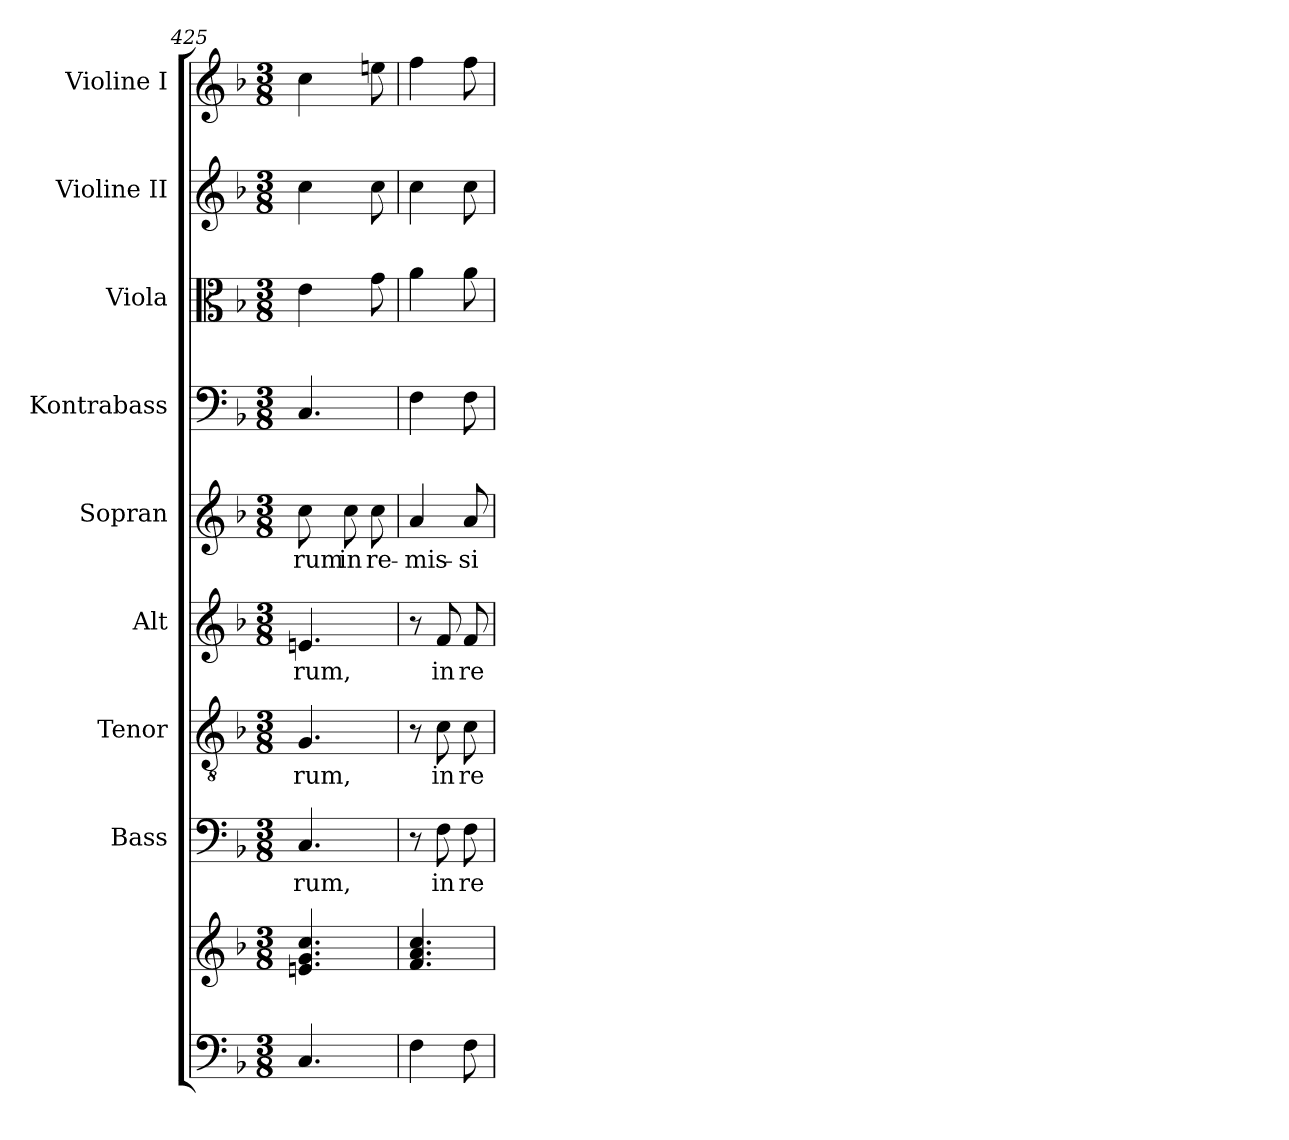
**kern	**kern	**kern	**text	**kern	**text	**kern	**text	**kern	**text	**kern	**kern	**kern	**kern
*part9	*part9	*part8	*part8	*part7	*part7	*part6	*part6	*part5	*part5	*part4	*part3	*part2	*part1
*staff10	*staff9	*staff8	*staff8	*staff7	*staff7	*staff6	*staff6	*staff5	*staff5	*staff4	*staff3	*staff2	*staff1
*	*	*I"Bass	*	*I"Tenor	*	*I"Alt	*	*I"Sopran	*	*I"Kontrabass	*I"Viola	*I"Violine II	*I"Violine I
*	*	*I'B.	*	*I'T.	*	*I'A.	*	*I'S.	*	*I'Kb.	*I'Vla.	*I'Vl. II	*I'Vl. I
*clefF4	*clefG2	*clefF4	*	*clefGv2	*	*clefG2	*	*clefG2	*	*clefF4	*clefC3	*clefG2	*clefG2
*	*	*	*	*	*	*	*	*	*	*ITrd7c12	*	*	*
*k[b-]	*k[b-]	*k[b-]	*	*k[b-]	*	*k[b-]	*	*k[b-]	*	*k[b-]	*k[b-]	*k[b-]	*k[b-]
*F:	*F:	*F:	*	*F:	*	*F:	*	*F:	*	*F:	*F:	*F:	*F:
*M3/8	*M3/8	*M3/8	*	*M3/8	*	*M3/8	*	*M3/8	*	*M3/8	*M3/8	*M3/8	*M3/8
=425	=425	=425	=425	=425	=425	=425	=425	=425	=425	=425	=425	=425	=425
!	!	!	!LO:LY:b	!	!LO:LY:b	!	!LO:LY:b	!	!LO:LY:b	!	!	!	!
4.C/	4.en/ 4.g/ 4.cc/	4.C/	-rum,	4.G/	-rum,	4.en/	-rum,	8cc\	-rum	4.CC/	4e\	4cc\	4cc\
!	!	!	!	!	!	!	!	!	!LO:LY:b	!	!	!	!
.	.	.	.	.	.	.	.	8cc\	in	.	.	.	.
!	!	!	!	!	!	!	!	!	!LO:LY:b	!	!	!	!
.	.	.	.	.	.	.	.	8cc\	re-	.	8g\	8cc\	8een\
=426	=426	=426	=426	=426	=426	=426	=426	=426	=426	=426	=426	=426	=426
!	!	!	!	!	!	!	!	!	!LO:LY:b	!	!	!	!
4F\	4.f/ 4.a/ 4.cc/	8r	.	8r	.	8r	.	4a/	-mis-	4FF\	4a\	4cc\	4ff\
!	!	!	!LO:LY:b	!	!LO:LY:b	!	!LO:LY:b	!	!	!	!	!	!
.	.	8F\	in	8c\	in	8f/	in	.	.	.	.	.	.
!	!	!	!LO:LY:b	!	!LO:LY:b	!	!LO:LY:b	!	!LO:LY:b	!	!	!	!
8F\	.	8F\	re-	8c\	re-	8f/	re-	8a/	-si-	8FF\	8a\	8cc\	8ff\
=	=	=	=	=	=	=	=	=	=	=	=	=	=
*-	*-	*-	*-	*-	*-	*-	*-	*-	*-	*-	*-	*-	*-
